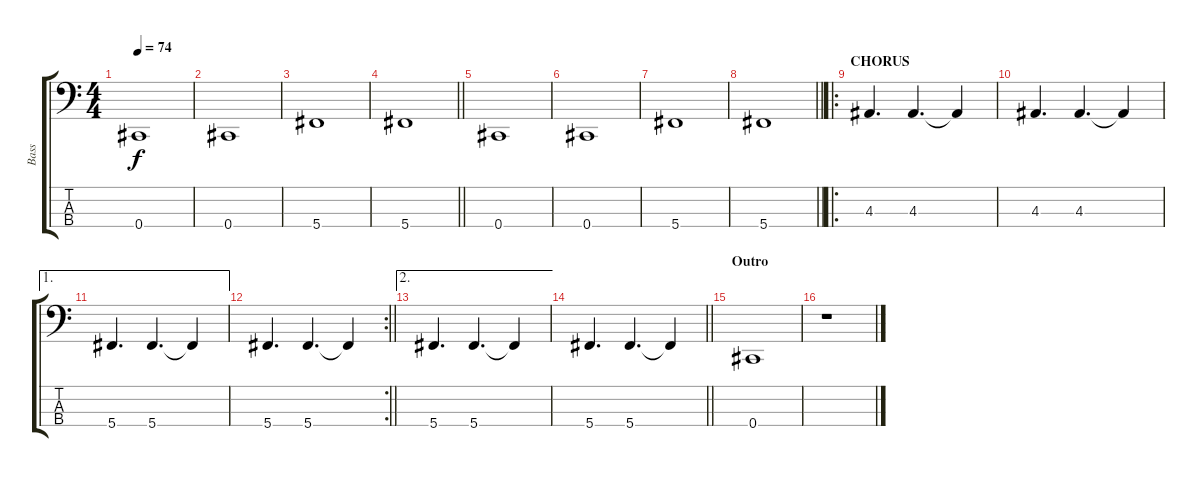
\track ("Bass" "Bass") {instrument electricbassfinger}
\staff {score tabs}
\tuning (E2 B1 Gb1 Db1) {hide}
\ts (4 4)
\tempo 74
\clef f4
\ks c
0.4.1{dy f} |
0.4.1 |
5.4.1 |
\barLineRight lightlight
5.4.1 |
0.4.1 |
0.4.1 |
5.4.1 |
\barLineRight lightlight
5.4.1 |
\ro
\section ("" "CHORUS")
4.3.4{d} 4.3.4{d} 4.3{t}.4 |
4.3.4{d} 4.3.4{d} 4.3{t}.4 |
\ae 1
5.4.4{d} 5.4.4{d} 5.4{t}.4 |
\rc 2
\barLineRight lightlight
5.4.4{d} 5.4.4{d} 5.4{t}.4 |
\ae 2
5.4.4{d} 5.4.4{d} 5.4{t}.4 |
\barLineRight lightlight
5.4.4{d} 5.4.4{d} 5.4{t}.4 |
\section ("" "Outro")
0.4.1 |
r.1
